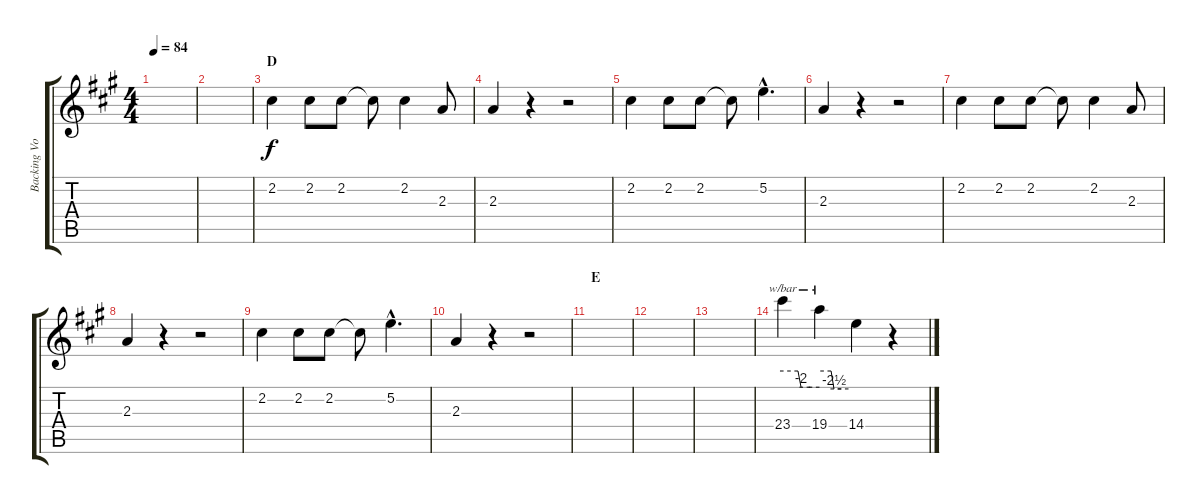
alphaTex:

\track ("Backing Vocals - John F" "Backing Vo") {instrument overdrivenguitar}
\staff {score tabs}
\tuning (E4 B3 G3 D3 A2 E2) {hide}
\ts (4 4)
\tempo 84
\clef g2
\ks a
|
|
\section ("" "D")
2.2.4 2.2.8 2.2.8 2.2{t}.8 2.2.4 2.3.8 |
2.3.4 r.4 r.2 |
2.2.4 2.2.8 2.2.8 2.2{t}.8 5.2{hac}.4{d} |
2.3.4 r.4 r.2 |
2.2.4 2.2.8 2.2.8 2.2{t}.8 2.2.4 2.3.8 |
2.3.4 r.4 r.2 |
2.2.4 2.2.8 2.2.8 2.2{t}.8 5.2{hac}.4{d} |
2.3.4 r.4 r.2 |
\section ("" "E")
|
|
|
23.4.4{tbe (custom default 0 0 25 0 30 -8 45 -8 60 -8)} 19.4.4{tbe (custom default 0 0 24 0 30 -10 45 -10 60 -10)} 14.4.4 r.4
